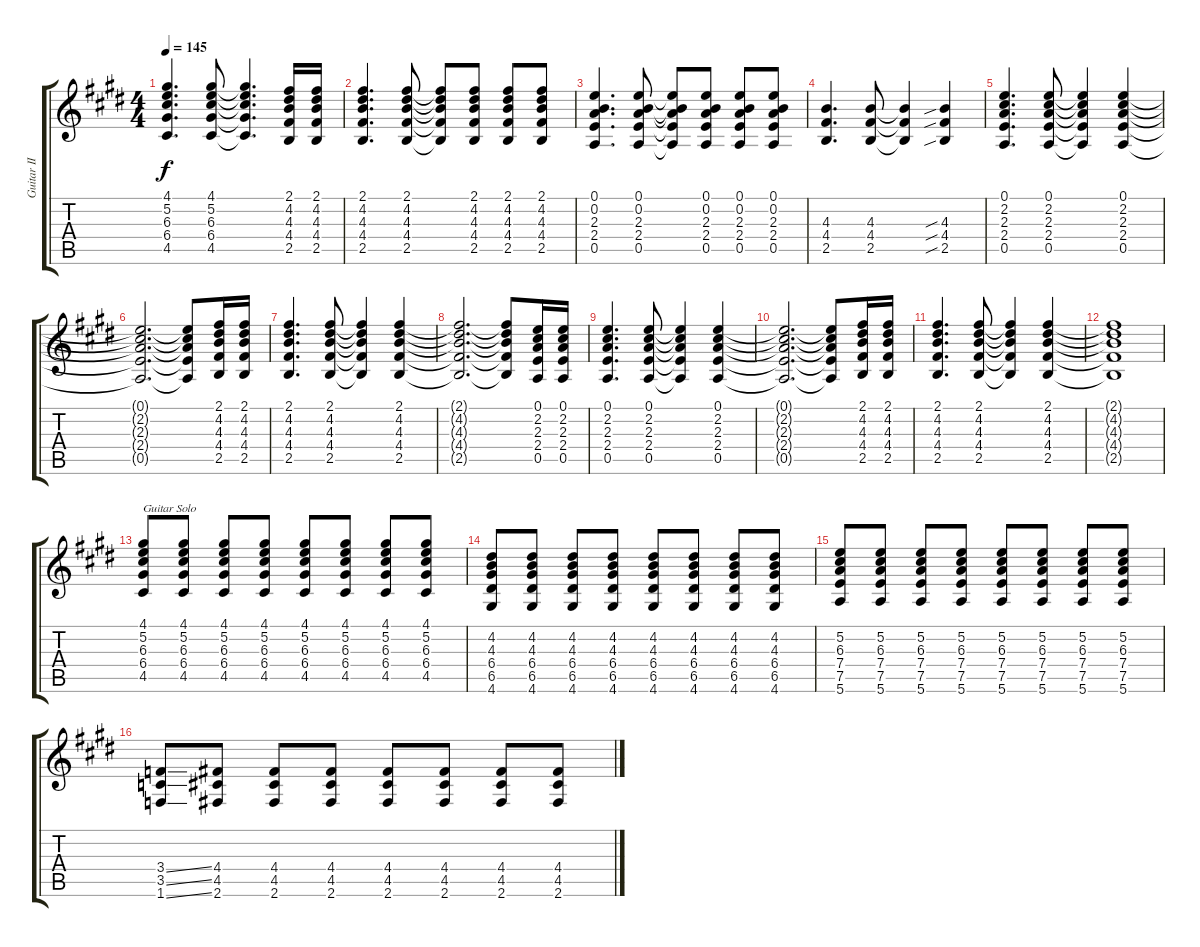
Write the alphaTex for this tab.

\track ("Guitar II" "Guitar II") {instrument overdrivenguitar}
\staff {score tabs}
\tuning (E4 B3 G3 D3 A2 E2) {hide}
\ts (4 4)
\tempo 145
\clef g2
\ks e
(4.1 5.2 6.3 6.4 4.5).4{d dy f} (4.1 5.2 6.3 6.4 4.5).8 (4.1{t} 5.2{t} 6.3{t} 6.4{t} 4.5{t}).4{d} (2.1 4.2 4.3 4.4 2.5).16 (2.1 4.2 4.3 4.4 2.5).16 |
(2.1 4.2 4.3 4.4 2.5).4{d} (2.1 4.2 4.3 4.4 2.5).8 (2.1{t} 4.2{t} 4.3{t} 4.4{t} 2.5{t}).8 (2.1 4.2 4.3 4.4 2.5).8 (2.1 4.2 4.3 4.4 2.5).8 (2.1 4.2 4.3 4.4 2.5).8 |
(0.1 0.2 2.3 2.4 0.5).4{d} (0.1 0.2 2.3 2.4 0.5).8 (0.1{t} 0.2{t} 2.3{t} 2.4{t} 0.5{t}).8 (0.1 0.2 2.3 2.4 0.5).8 (0.1 0.2 2.3 2.4 0.5).8 (0.1 0.2 2.3 2.4 0.5).8 |
(4.3 4.4 2.5).4{d} (4.3 4.4 2.5).8 (4.3{t} 4.4{t} 2.5{t}).4 (4.3{sib} 4.4{sib} 2.5{sib}).4 |
(0.1 2.2 2.3 2.4 0.5).4{d} (0.1 2.2 2.3 2.4 0.5).8 (0.1{t} 2.2{t} 2.3{t} 2.4{t} 0.5{t}).4 (0.1 2.2 2.3 2.4 0.5).4 |
(0.1{t} 2.2{t} 2.3{t} 2.4{t} 0.5{t}).2{d} (0.1{t} 2.2{t} 2.3{t} 2.4{t} 0.5{t}).8 (2.1 4.2 4.3 4.4 2.5).16 (2.1 4.2 4.3 4.4 2.5).16 |
(2.1 4.2 4.3 4.4 2.5).4{d} (2.1 4.2 4.3 4.4 2.5).8 (2.1{t} 4.2{t} 4.3{t} 4.4{t} 2.5{t}).4 (2.1 4.2 4.3 4.4 2.5).4 |
(2.1{t} 4.2{t} 4.3{t} 4.4{t} 2.5{t}).2{d} (2.1{t} 4.2{t} 4.3{t} 4.4{t} 2.5{t}).8 (0.1 2.2 2.3 2.4 0.5).16 (0.1 2.2 2.3 2.4 0.5).16 |
(0.1 2.2 2.3 2.4 0.5).4{d} (0.1 2.2 2.3 2.4 0.5).8 (0.1{t} 2.2{t} 2.3{t} 2.4{t} 0.5{t}).4 (0.1 2.2 2.3 2.4 0.5).4 |
(0.1{t} 2.2{t} 2.3{t} 2.4{t} 0.5{t}).2{d} (0.1{t} 2.2{t} 2.3{t} 2.4{t} 0.5{t}).8 (2.1 4.2 4.3 4.4 2.5).16 (2.1 4.2 4.3 4.4 2.5).16 |
(2.1 4.2 4.3 4.4 2.5).4{d} (2.1 4.2 4.3 4.4 2.5).8 (2.1{t} 4.2{t} 4.3{t} 4.4{t} 2.5{t}).4 (2.1 4.2 4.3 4.4 2.5).4 |
(2.1{t} 4.2{t} 4.3{t} 4.4{t} 2.5{t}).1 |
(4.1 5.2 6.3 6.4 4.5).8{txt "Guitar Solo"} (4.1 5.2 6.3 6.4 4.5).8 (4.1 5.2 6.3 6.4 4.5).8 (4.1 5.2 6.3 6.4 4.5).8 (4.1 5.2 6.3 6.4 4.5).8 (4.1 5.2 6.3 6.4 4.5).8 (4.1 5.2 6.3 6.4 4.5).8 (4.1 5.2 6.3 6.4 4.5).8 |
(4.2 4.3 6.4 6.5 4.6).8 (4.2 4.3 6.4 6.5 4.6).8 (4.2 4.3 6.4 6.5 4.6).8 (4.2 4.3 6.4 6.5 4.6).8 (4.2 4.3 6.4 6.5 4.6).8 (4.2 4.3 6.4 6.5 4.6).8 (4.2 4.3 6.4 6.5 4.6).8 (4.2 4.3 6.4 6.5 4.6).8 |
(5.2 6.3 7.4 7.5 5.6).8 (5.2 6.3 7.4 7.5 5.6).8 (5.2 6.3 7.4 7.5 5.6).8 (5.2 6.3 7.4 7.5 5.6).8 (5.2 6.3 7.4 7.5 5.6).8 (5.2 6.3 7.4 7.5 5.6).8 (5.2 6.3 7.4 7.5 5.6).8 (5.2 6.3 7.4 7.5 5.6).8 |
(3.4{ss} 3.5{ss} 1.6{ss}).8 (4.4 4.5 2.6).8 (4.4 4.5 2.6).8 (4.4 4.5 2.6).8 (4.4 4.5 2.6).8 (4.4 4.5 2.6).8 (4.4 4.5 2.6).8 (4.4 4.5 2.6).8
